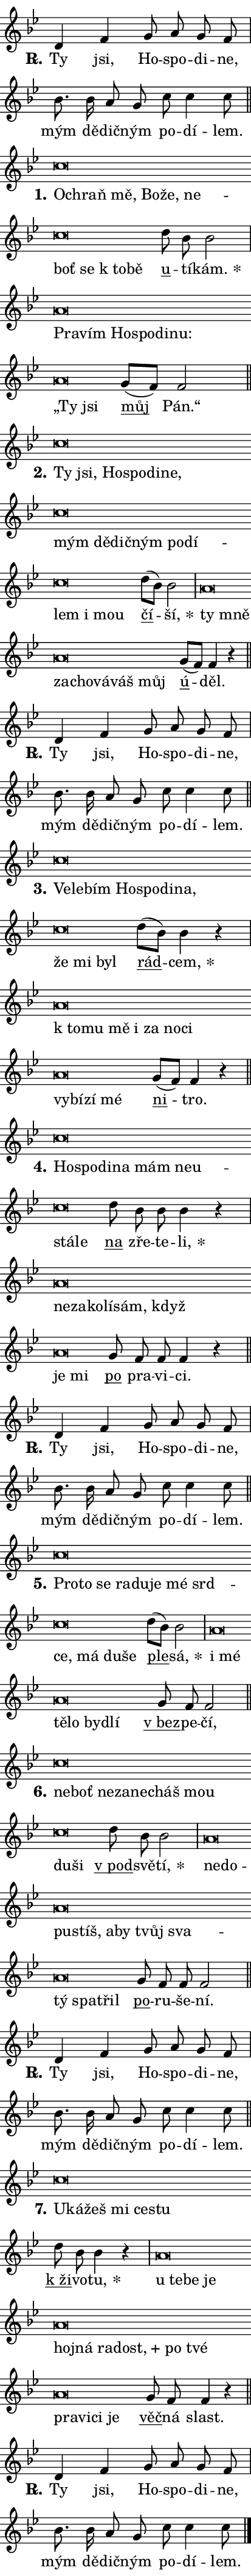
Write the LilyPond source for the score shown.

\version "2.22.1"
\header { tagline = "" }
\paper {
  indent = 0\cm
  top-margin = 0\cm
  right-margin = 0\cm
  bottom-margin = 0\cm
  left-margin = 0\cm
  paper-width = 7\cm
  page-breaking = #ly:one-page-breaking
  system-system-spacing.basic-distance = #11
  score-system-spacing.basic-distance = #11
  ragged-last = ##f
}


%% Author: Thomas Morley
%% https://lists.gnu.org/archive/html/lilypond-user/2020-05/msg00002.html
#(define (line-position grob)
"Returns position of @var[grob} in current system:
   @code{'start}, if at first time-step
   @code{'end}, if at last time-step
   @code{'middle} otherwise
"
  (let* ((col (ly:item-get-column grob))
         (ln (ly:grob-object col 'left-neighbor))
         (rn (ly:grob-object col 'right-neighbor))
         (col-to-check-left (if (ly:grob? ln) ln col))
         (col-to-check-right (if (ly:grob? rn) rn col))
         (break-dir-left
           (and
             (ly:grob-property col-to-check-left 'non-musical #f)
             (ly:item-break-dir col-to-check-left)))
         (break-dir-right
           (and
             (ly:grob-property col-to-check-right 'non-musical #f)
             (ly:item-break-dir col-to-check-right))))
        (cond ((eqv? 1 break-dir-left) 'start)
              ((eqv? -1 break-dir-right) 'end)
              (else 'middle))))

#(define (tranparent-at-line-position vctor)
  (lambda (grob)
  "Relying on @code{line-position} select the relevant enry from @var{vctor}.
Used to determine transparency,"
    (case (line-position grob)
      ((end) (not (vector-ref vctor 0)))
      ((middle) (not (vector-ref vctor 1)))
      ((start) (not (vector-ref vctor 2))))))

noteHeadBreakVisibility =
#(define-music-function (break-visibility)(vector?)
"Makes @code{NoteHead}s transparent relying on @var{break-visibility}"
#{
  \override NoteHead.transparent =
    #(tranparent-at-line-position break-visibility)
#})

#(define delete-ledgers-for-transparent-note-heads
  (lambda (grob)
    "Reads whether a @code{NoteHead} is transparent.
If so this @code{NoteHead} is removed from @code{'note-heads} from
@var{grob}, which is supposed to be @code{LedgerLineSpanner}.
As a result ledgers are not printed for this @code{NoteHead}"
    (let* ((nhds-array (ly:grob-object grob 'note-heads))
           (nhds-list
             (if (ly:grob-array? nhds-array)
                 (ly:grob-array->list nhds-array)
                 '()))
           ;; Relies on the transparent-property being done before
           ;; Staff.LedgerLineSpanner.after-line-breaking is executed.
           ;; This is fragile ...
           (to-keep
             (remove
               (lambda (nhd)
                 (ly:grob-property nhd 'transparent #f))
               nhds-list)))
      ;; TODO find a better method to iterate over grob-arrays, similiar
      ;; to filter/remove etc for lists
      ;; For now rebuilt from scratch
      (set! (ly:grob-object grob 'note-heads)  '())
      (for-each
        (lambda (nhd)
          (ly:pointer-group-interface::add-grob grob 'note-heads nhd))
        to-keep))))

hideNotes = {
  \noteHeadBreakVisibility #begin-of-line-visible
}
unHideNotes = {
  \noteHeadBreakVisibility #all-visible
}

% work-around for resetting accidentals
% https://lilypond.org/doc/v2.23/Documentation/notation/displaying-rhythms#unmetered-music
cadenzaMeasure = {
  \cadenzaOff
  \partial 1024 s1024
  \cadenzaOn
}

#(define-markup-command (accent layout props text) (markup?)
  "Underline accented syllable"
  (interpret-markup layout props
    #{\markup \override #'(offset . 4.3) \underline { #text }#}))

responsum = \markup \concat {
  "R" \hspace #-1.05 \path #0.1 #'((moveto 0 0.07) (lineto 0.9 0.8)) \hspace #0.05 "."
}

\layout {
    \context {
        \Staff
        \remove "Time_signature_engraver"
        \override LedgerLineSpanner.after-line-breaking = #delete-ledgers-for-transparent-note-heads
    }
    \context {
        \Voice {
            \override NoteHead.output-attributes = #'((class . "notehead"))
            \override Hairpin.height = #0.55
        }
    }
    \context {
        \Lyrics {
            \override StanzaNumber.output-attributes = #'((class . "stanzanumber"))
            \override LyricSpace.minimum-distance = #0.9
            \override LyricText.font-name = #"TeX Gyre Schola"
            \override LyricText.font-size = 1
            \override StanzaNumber.font-name = #"TeX Gyre Schola Bold"
            \override StanzaNumber.font-size = 1
        }
    }
}

% magnetic-lyrics.ily
%
%   written by
%     Jean Abou Samra <jean@abou-samra.fr>
%     Werner Lemberg <wl@gnu.org>
%
%   adapted by
%     Jiri Hon <jiri.hon@gmail.com>
%
% Version 2022-Apr-15

% https://www.mail-archive.com/lilypond-user@gnu.org/msg149350.html

#(define (Left_hyphen_pointer_engraver context)
   "Collect syllable-hyphen-syllable occurrences in lyrics and store
them in properties.  This engraver only looks to the left.  For
example, if the lyrics input is @code{foo -- bar}, it does the
following.

@itemize @bullet
@item
Set the @code{text} property of the @code{LyricHyphen} grob between
@q{foo} and @q{bar} to @code{foo}.

@item
Set the @code{left-hyphen} property of the @code{LyricText} grob with
text @q{foo} to the @code{LyricHyphen} grob between @q{foo} and
@q{bar}.
@end itemize

Use this auxiliary engraver in combination with the
@code{lyric-@/text::@/apply-@/magnetic-@/offset!} hook."
   (let ((hyphen #f)
         (text #f))
     (make-engraver
      (acknowledgers
       ((lyric-syllable-interface engraver grob source-engraver)
        (set! text grob)))
      (end-acknowledgers
       ((lyric-hyphen-interface engraver grob source-engraver)
        ;(when (not (grob::has-interface grob 'lyric-space-interface))
          (set! hyphen grob)));)
      ((stop-translation-timestep engraver)
       (when (and text hyphen)
         (ly:grob-set-object! text 'left-hyphen hyphen))
       (set! text #f)
       (set! hyphen #f)))))

#(define (lyric-text::apply-magnetic-offset! grob)
   "If the space between two syllables is less than the value in
property @code{LyricText@/.details@/.squash-threshold}, move the right
syllable to the left so that it gets concatenated with the left
syllable.

Use this function as a hook for
@code{LyricText@/.after-@/line-@/breaking} if the
@code{Left_@/hyphen_@/pointer_@/engraver} is active."
   (let ((hyphen (ly:grob-object grob 'left-hyphen #f)))
     (when hyphen
       (let ((left-text (ly:spanner-bound hyphen LEFT)))
         (when (grob::has-interface left-text 'lyric-syllable-interface)
           (let* ((common (ly:grob-common-refpoint grob left-text X))
                  (this-x-ext (ly:grob-extent grob common X))
                  (left-x-ext
                   (begin
                     ;; Trigger magnetism for left-text.
                     (ly:grob-property left-text 'after-line-breaking)
                     (ly:grob-extent left-text common X)))
                  ;; `delta` is the gap width between two syllables.
                  (delta (- (interval-start this-x-ext)
                            (interval-end left-x-ext)))
                  (details (ly:grob-property grob 'details))
                  (threshold (assoc-get 'squash-threshold details 0.2)))
             (when (< delta threshold)
               (let* (;; We have to manipulate the input text so that
                      ;; ligatures crossing syllable boundaries are not
                      ;; disabled.  For languages based on the Latin
                      ;; script this is essentially a beautification.
                      ;; However, for non-Western scripts it can be a
                      ;; necessity.
                      (lt (ly:grob-property left-text 'text))
                      (rt (ly:grob-property grob 'text))
                      (is-space (grob::has-interface hyphen 'lyric-space-interface))
                      (space (if is-space " " ""))
                      (space-markup (grob-interpret-markup grob " "))
                      (space-size (interval-length (ly:stencil-extent space-markup X)))
                      (extra-delta (if is-space space-size 0))
                      ;; Append new syllable.
                      (ltrt-space (if (and (string? lt) (string? rt))
                                (string-append lt space rt)
                                (make-concat-markup (list lt space rt))))
                      ;; Right-align `ltrt` to the right side.
                      (ltrt-space-markup (grob-interpret-markup
                               grob
                               (make-translate-markup
                                (cons (interval-length this-x-ext) 0)
                                (make-right-align-markup ltrt-space)))))
                 (begin
                   ;; Don't print `left-text`.
                   (ly:grob-set-property! left-text 'stencil #f)
                   ;; Set text and stencil (which holds all collected
                   ;; syllables so far) and shift it to the left.
                   (ly:grob-set-property! grob 'text ltrt-space)
                   (ly:grob-set-property! grob 'stencil ltrt-space-markup)
                   (ly:grob-translate-axis! grob (- (- delta extra-delta)) X))))))))))


#(define (lyric-hyphen::displace-bounds-first grob)
   ;; Make very sure this callback isn't triggered too early.
   (let ((left (ly:spanner-bound grob LEFT))
         (right (ly:spanner-bound grob RIGHT)))
     (ly:grob-property left 'after-line-breaking)
     (ly:grob-property right 'after-line-breaking)
     (ly:lyric-hyphen::print grob)))

squashThreshold = #0.4

\layout {
  \context {
    \Lyrics
    \consists #Left_hyphen_pointer_engraver
    \override LyricText.after-line-breaking =
      #lyric-text::apply-magnetic-offset!
    \override LyricHyphen.stencil = #lyric-hyphen::displace-bounds-first
    \override LyricText.details.squash-threshold = \squashThreshold
    \override LyricHyphen.minimum-distance = 0
    \override LyricHyphen.minimum-length = \squashThreshold
  }
}

squash = \override LyricText.details.squash-threshold = 9999
unSquash = \override LyricText.details.squash-threshold = \squashThreshold

left = \override LyricText.self-alignment-X = #LEFT
unLeft = \revert LyricText.self-alignment-X

starOffset = #(lambda (grob) 
                (let ((x_offset (ly:self-alignment-interface::aligned-on-x-parent grob)))
                  (if (= x_offset 0) 0 (+ x_offset 1.2))))

star = #(define-music-function (syllable)(string?)
"Append star separator at the end of a syllable"
#{
  \once \override LyricText.X-offset = #starOffset
  \lyricmode { \markup {
    #syllable
    \override #'((font-name . "TeX Gyre Schola Bold")) \hspace #0.2 \lower #0.65 \larger "*"
  } }
#})

starAccent = #(define-music-function (syllable)(string?)
"Append star separator at the end of a syllable and make accent"
#{
  \once \override LyricText.X-offset = #starOffset
  \lyricmode { \markup {
    \accent #syllable
    \override #'((font-name . "TeX Gyre Schola Bold")) \hspace #0.2 \lower #0.65 \larger "*"
  } }
#})

breath = #(define-music-function (syllable)(string?)
"Append breathing indicator at the end of a syllable"
#{
  \lyricmode { \markup { #syllable "+" } }
#})

optionalBreath = #(define-music-function (syllable)(string?)
"Append optional breathing indicator at the end of a syllable"
#{
  \lyricmode { \markup { #syllable "(+)" } }
#})


\score {
    <<
        \new Voice = "melody" { \cadenzaOn \key bes \major \relative { d'4 f g8 a g f \cadenzaMeasure \bar "|" bes8. bes16 a8 g \bar "" c c4 c8 \cadenzaMeasure \bar "||" \break }
\relative { c''\breve*1/16 \hideNotes \breve*1/16 \bar "" \breve*1/16 \bar "" \breve*1/16 \bar "" \breve*1/16 \bar "" \breve*1/16 \bar "" \breve*1/16 \bar "" \breve*1/16 \bar "" \breve*1/16 \breve*1/16 \bar "" \unHideNotes \bar "" d8 bes bes2 \cadenzaMeasure \bar "|" a\breve*1/16 \hideNotes \breve*1/16 \bar "" \breve*1/16 \bar "" \breve*1/16 \bar "" \breve*1/16 \bar "" \breve*1/16 \bar "" \breve*1/16 \breve*1/16 \bar "" \unHideNotes \bar "" g8[( f)] f2 \cadenzaMeasure \bar "||" \break }
\relative { c''\breve*1/16 \hideNotes \breve*1/16 \bar "" \breve*1/16 \bar "" \breve*1/16 \bar "" \breve*1/16 \bar "" \breve*1/16 \bar "" \breve*1/16 \bar "" \breve*1/16 \bar "" \breve*1/16 \bar "" \breve*1/16 \bar "" \breve*1/16 \bar "" \breve*1/16 \bar "" \breve*1/16 \bar "" \breve*1/16 \breve*1/16 \bar "" \unHideNotes \bar "" d8[( bes)] bes2 \cadenzaMeasure \bar "|" a\breve*1/16 \hideNotes \breve*1/16 \bar "" \breve*1/16 \bar "" \breve*1/16 \bar "" \breve*1/16 \bar "" \breve*1/16 \breve*1/16 \bar "" \unHideNotes \bar "" g8[( f)] f4 r \cadenzaMeasure \bar "||" \break }
\relative { d'4 f g8 a g f \cadenzaMeasure \bar "|" bes8. bes16 a8 g \bar "" c c4 c8 \cadenzaMeasure \bar "||" \break }
\relative { c''\breve*1/16 \hideNotes \breve*1/16 \bar "" \breve*1/16 \bar "" \breve*1/16 \bar "" \breve*1/16 \bar "" \breve*1/16 \bar "" \breve*1/16 \bar "" \breve*1/16 \bar "" \breve*1/16 \breve*1/16 \bar "" \unHideNotes \bar "" d8[( bes)] bes4 r \cadenzaMeasure \bar "|" a\breve*1/16 \hideNotes \breve*1/16 \bar "" \breve*1/16 \bar "" \breve*1/16 \bar "" \breve*1/16 \bar "" \breve*1/16 \bar "" \breve*1/16 \bar "" \breve*1/16 \bar "" \breve*1/16 \bar "" \breve*1/16 \breve*1/16 \bar "" \unHideNotes \bar "" g8[( f)] f4 r \cadenzaMeasure \bar "||" \break }
\relative { c''\breve*1/16 \hideNotes \breve*1/16 \bar "" \breve*1/16 \bar "" \breve*1/16 \bar "" \breve*1/16 \bar "" \breve*1/16 \bar "" \breve*1/16 \bar "" \breve*1/16 \breve*1/16 \bar "" \unHideNotes \bar "" d8 bes bes bes4 r \cadenzaMeasure \bar "|" a\breve*1/16 \hideNotes \breve*1/16 \bar "" \breve*1/16 \bar "" \breve*1/16 \bar "" \breve*1/16 \bar "" \breve*1/16 \bar "" \breve*1/16 \breve*1/16 \bar "" \unHideNotes \bar "" g8 f f f4 r \cadenzaMeasure \bar "||" \break }
\relative { d'4 f g8 a g f \cadenzaMeasure \bar "|" bes8. bes16 a8 g \bar "" c c4 c8 \cadenzaMeasure \bar "||" \break }
\relative { c''\breve*1/16 \hideNotes \breve*1/16 \bar "" \breve*1/16 \bar "" \breve*1/16 \bar "" \breve*1/16 \bar "" \breve*1/16 \bar "" \breve*1/16 \bar "" \breve*1/16 \bar "" \breve*1/16 \bar "" \breve*1/16 \bar "" \breve*1/16 \breve*1/16 \bar "" \unHideNotes \bar "" d8[( bes)] bes2 \cadenzaMeasure \bar "|" a\breve*1/16 \hideNotes \breve*1/16 \bar "" \breve*1/16 \bar "" \breve*1/16 \bar "" \breve*1/16 \breve*1/16 \bar "" \unHideNotes \bar "" g8 f f2 \cadenzaMeasure \bar "||" \break }
\relative { c''\breve*1/16 \hideNotes \breve*1/16 \bar "" \breve*1/16 \bar "" \breve*1/16 \bar "" \breve*1/16 \bar "" \breve*1/16 \bar "" \breve*1/16 \bar "" \breve*1/16 \breve*1/16 \bar "" \unHideNotes \bar "" d8 bes bes2 \cadenzaMeasure \bar "|" a\breve*1/16 \hideNotes \breve*1/16 \bar "" \breve*1/16 \bar "" \breve*1/16 \bar "" \breve*1/16 \bar "" \breve*1/16 \bar "" \breve*1/16 \bar "" \breve*1/16 \bar "" \breve*1/16 \bar "" \breve*1/16 \breve*1/16 \bar "" \unHideNotes \bar "" g8 f f f2 \cadenzaMeasure \bar "||" \break }
\relative { d'4 f g8 a g f \cadenzaMeasure \bar "|" bes8. bes16 a8 g \bar "" c c4 c8 \cadenzaMeasure \bar "||" \break }
\relative { c''\breve*1/16 \hideNotes \breve*1/16 \bar "" \breve*1/16 \bar "" \breve*1/16 \bar "" \breve*1/16 \breve*1/16 \bar "" \unHideNotes \bar "" d8 bes bes4 r \cadenzaMeasure \bar "|" a\breve*1/16 \hideNotes \breve*1/16 \bar "" \breve*1/16 \bar "" \breve*1/16 \bar "" \breve*1/16 \bar "" \breve*1/16 \bar "" \breve*1/16 \bar "" \breve*1/16 \bar "" \breve*1/16 \bar "" \breve*1/16 \bar "" \breve*1/16 \bar "" \breve*1/16 \bar "" \breve*1/16 \breve*1/16 \bar "" \unHideNotes \bar "" g8 f f4 r \cadenzaMeasure \bar "||" \break }
\relative { d'4 f g8 a g f \cadenzaMeasure \bar "|" bes8. bes16 a8 g \bar "" c c4 c8 \cadenzaMeasure \bar "||" \break } \bar "|." }
        \new Lyrics \lyricsto "melody" { \lyricmode { \set stanza = \responsum
Ty jsi, Ho -- spo -- di -- ne, mým dě -- dič -- ným po -- dí -- lem.
\set stanza = "1."
\left O -- \squash chraň mě, Bo -- že, ne -- boť se "k to" -- bě \unLeft \unSquash \markup \accent u -- tí -- \star kám. \left Pra -- \squash vím Ho -- spo -- di -- nu: „Ty jsi \unLeft \unSquash \markup \accent můj Pán.“
\set stanza = "2."
\left Ty \squash jsi, Ho -- spo -- di -- ne, mým dě -- dič -- ným po -- dí -- lem i mou \unLeft \unSquash \markup \accent čí -- \star ší, \left ty \squash mně za -- cho -- vá -- váš můj \unLeft \unSquash \markup \accent ú -- děl.
\set stanza = \responsum
Ty jsi, Ho -- spo -- di -- ne, mým dě -- dič -- ným po -- dí -- lem.
\set stanza = "3."
\left Ve -- \squash le -- bím Ho -- spo -- di -- na, že mi byl \unLeft \unSquash \markup \accent rád -- \star cem, \left "k to" -- \squash mu mě i za no -- ci vy -- bí -- zí mé \unLeft \unSquash \markup \accent ni -- tro.
\set stanza = "4."
\left Ho -- \squash spo -- di -- na mám ne -- u -- stá -- le \unLeft \unSquash \markup \accent na zře -- te -- \star li, \left ne -- \squash za -- ko -- lí -- sám, když je mi \unLeft \unSquash \markup \accent po pra -- vi -- ci.
\set stanza = \responsum
Ty jsi, Ho -- spo -- di -- ne, mým dě -- dič -- ným po -- dí -- lem.
\set stanza = "5."
\left Pro -- \squash to se ra -- du -- je mé srd -- ce, má du -- še \unLeft \unSquash \markup \accent ple -- \star sá, \left i \squash mé tě -- lo byd -- lí \unLeft \unSquash \markup \accent "v bez" -- pe -- čí,
\set stanza = "6."
\left ne -- \squash boť ne -- za -- ne -- cháš mou du -- ši \unLeft \unSquash \markup \accent "v pod" -- svě -- \star tí, \left ne -- \squash do -- pu -- stíš, a -- by tvůj sva -- tý spa -- třil \unLeft \unSquash \markup \accent po -- ru -- še -- ní.
\set stanza = \responsum
Ty jsi, Ho -- spo -- di -- ne, mým dě -- dič -- ným po -- dí -- lem.
\set stanza = "7."
\left U -- \squash ká -- žeš mi ce -- stu \unLeft \unSquash \markup \accent "k ži" -- vo -- \star tu, \left u \squash te -- be je hoj -- ná ra -- \breath "dost," po tvé pra -- vi -- ci je \unLeft \unSquash \markup \accent věč -- ná slast.
\set stanza = \responsum
Ty jsi, Ho -- spo -- di -- ne, mým dě -- dič -- ným po -- dí -- lem. } }
    >>
    \layout {}
}
